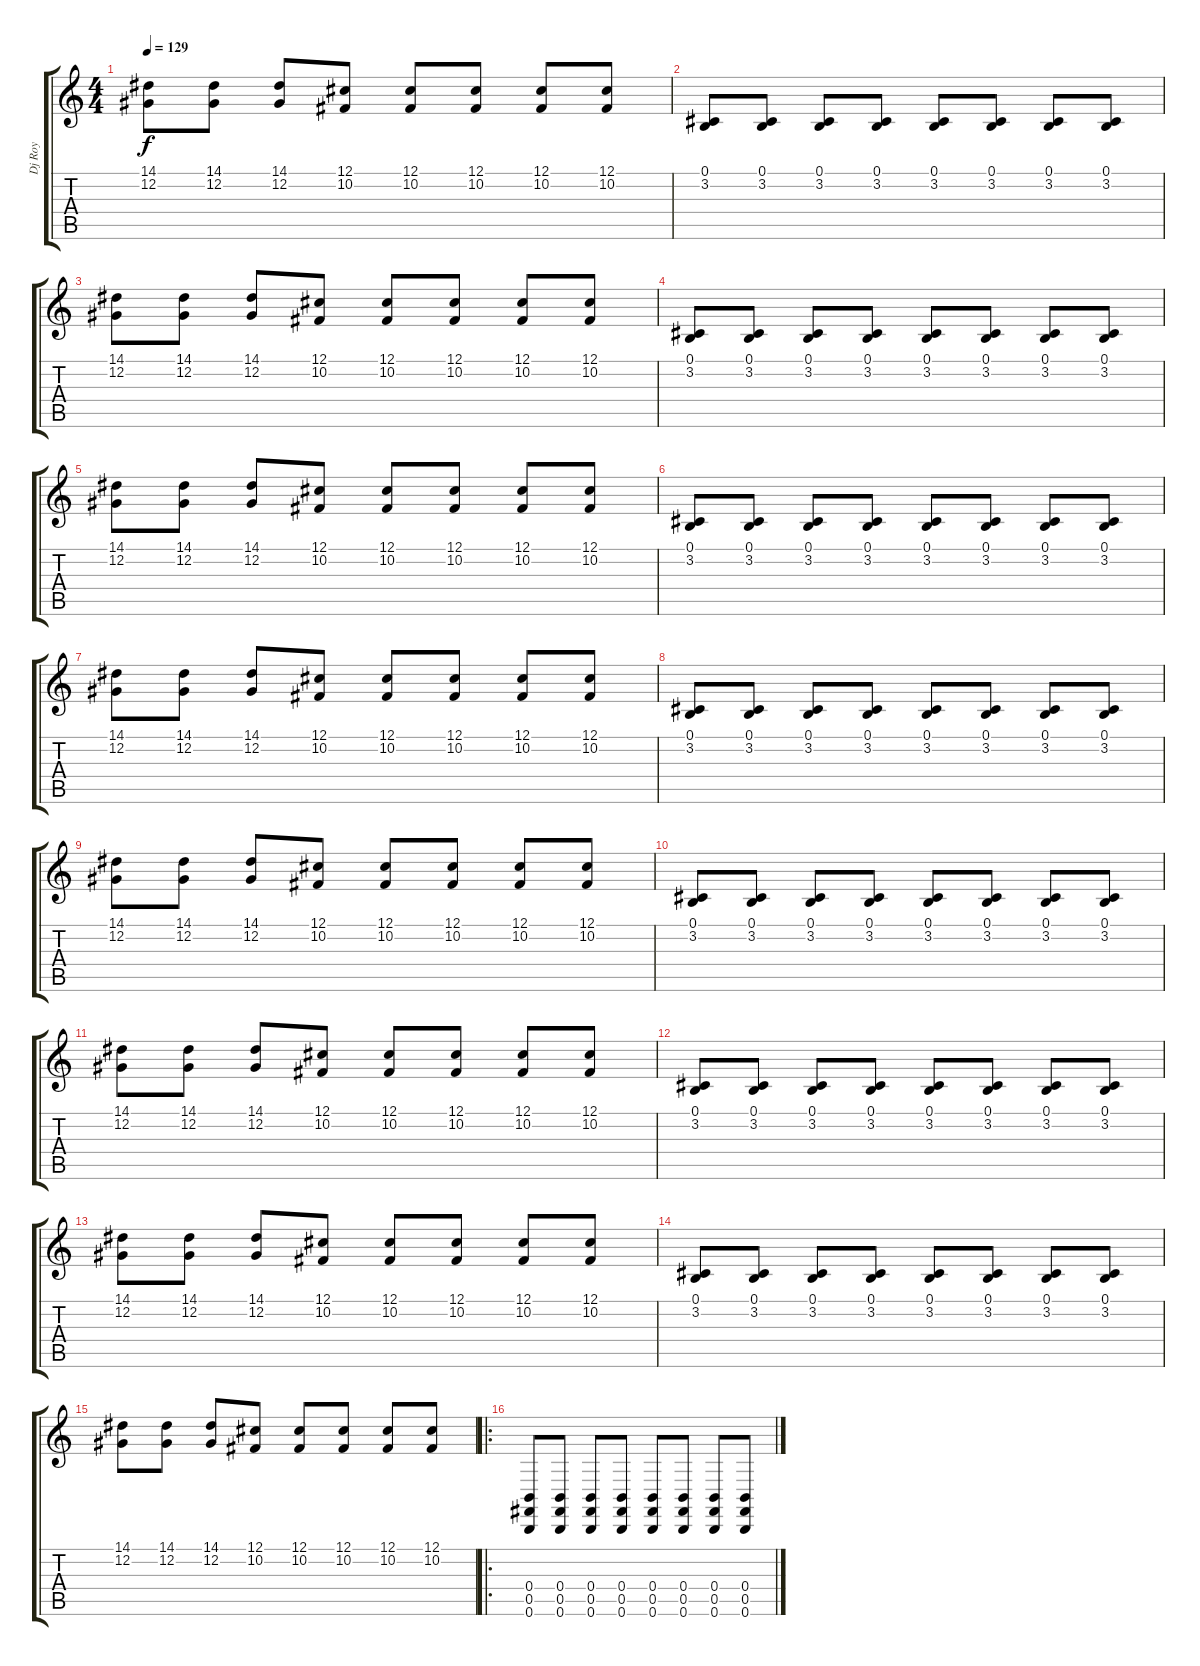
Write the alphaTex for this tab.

\track ("Dj Roy" "Dj Roy") {instrument melodictom}
\staff {score tabs}
\tuning (Db4 Ab3 E3 B2 Gb2 B1) {hide}
\ts (4 4)
\tempo 129
\clef g2
\ks c
(14.1 12.2).8{dy f} (14.1 12.2).8 (14.1 12.2).8 (12.1 10.2).8 (12.1 10.2).8 (12.1 10.2).8 (12.1 10.2).8 (12.1 10.2).8 |
(0.1 3.2).8 (0.1 3.2).8 (0.1 3.2).8 (0.1 3.2).8 (0.1 3.2).8 (0.1 3.2).8 (0.1 3.2).8 (0.1 3.2).8 |
(14.1 12.2).8 (14.1 12.2).8 (14.1 12.2).8 (12.1 10.2).8 (12.1 10.2).8 (12.1 10.2).8 (12.1 10.2).8 (12.1 10.2).8 |
(0.1 3.2).8 (0.1 3.2).8 (0.1 3.2).8 (0.1 3.2).8 (0.1 3.2).8 (0.1 3.2).8 (0.1 3.2).8 (0.1 3.2).8 |
(14.1 12.2).8 (14.1 12.2).8 (14.1 12.2).8 (12.1 10.2).8 (12.1 10.2).8 (12.1 10.2).8 (12.1 10.2).8 (12.1 10.2).8 |
(0.1 3.2).8 (0.1 3.2).8 (0.1 3.2).8 (0.1 3.2).8 (0.1 3.2).8 (0.1 3.2).8 (0.1 3.2).8 (0.1 3.2).8 |
(14.1 12.2).8 (14.1 12.2).8 (14.1 12.2).8 (12.1 10.2).8 (12.1 10.2).8 (12.1 10.2).8 (12.1 10.2).8 (12.1 10.2).8 |
(0.1 3.2).8 (0.1 3.2).8 (0.1 3.2).8 (0.1 3.2).8 (0.1 3.2).8 (0.1 3.2).8 (0.1 3.2).8 (0.1 3.2).8 |
(14.1 12.2).8 (14.1 12.2).8 (14.1 12.2).8 (12.1 10.2).8 (12.1 10.2).8 (12.1 10.2).8 (12.1 10.2).8 (12.1 10.2).8 |
(0.1 3.2).8 (0.1 3.2).8 (0.1 3.2).8 (0.1 3.2).8 (0.1 3.2).8 (0.1 3.2).8 (0.1 3.2).8 (0.1 3.2).8 |
(14.1 12.2).8 (14.1 12.2).8 (14.1 12.2).8 (12.1 10.2).8 (12.1 10.2).8 (12.1 10.2).8 (12.1 10.2).8 (12.1 10.2).8 |
(0.1 3.2).8 (0.1 3.2).8 (0.1 3.2).8 (0.1 3.2).8 (0.1 3.2).8 (0.1 3.2).8 (0.1 3.2).8 (0.1 3.2).8 |
(14.1 12.2).8 (14.1 12.2).8 (14.1 12.2).8 (12.1 10.2).8 (12.1 10.2).8 (12.1 10.2).8 (12.1 10.2).8 (12.1 10.2).8 |
(0.1 3.2).8 (0.1 3.2).8 (0.1 3.2).8 (0.1 3.2).8 (0.1 3.2).8 (0.1 3.2).8 (0.1 3.2).8 (0.1 3.2).8 |
(14.1 12.2).8 (14.1 12.2).8 (14.1 12.2).8 (12.1 10.2).8 (12.1 10.2).8 (12.1 10.2).8 (12.1 10.2).8 (12.1 10.2).8 |
\ro
(0.4 0.5 0.6).8{instrument melodictom} (0.4 0.5 0.6).8 (0.4 0.5 0.6).8 (0.4 0.5 0.6).8 (0.4 0.5 0.6).8 (0.4 0.5 0.6).8 (0.4 0.5 0.6).8 (0.4 0.5 0.6).8
